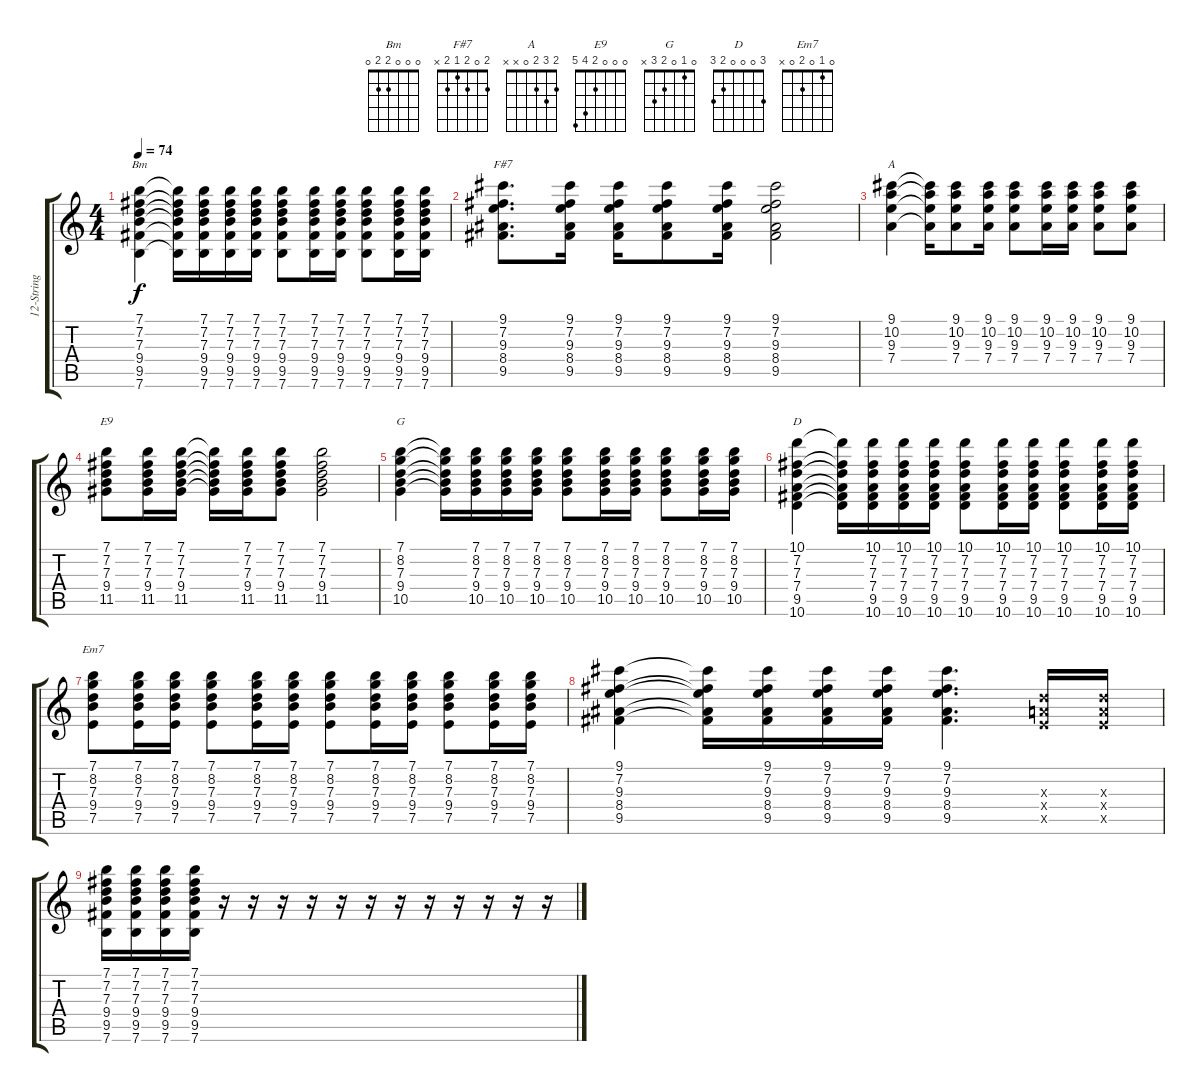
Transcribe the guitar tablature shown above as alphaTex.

\track ("12-String Guitar (Felder, Frey-1)" "12-String ") {instrument electricguitarclean}
\staff {score tabs}
\tuning (E4 B3 G3 D3 A2 E2) {hide}
\chord ("Bm" 0 0 0 2 2 0)
\chord ("F#7" 2 0 2 1 2 x)
\chord ("A" 2 3 2 0 x x)
\chord ("E9" 0 0 0 2 4 5)
\chord ("G" 0 1 0 2 3 x)
\chord ("D" 3 0 0 0 2 3)
\chord ("Em7" 0 1 0 2 0 x)
\ts (4 4)
\tempo 74
\clef g2
\ks c
(7.1 7.2 7.3 9.4 9.5 7.6).4{ch "Bm" dy f} (7.1{t} 7.2{t} 7.3{t} 9.4{t} 9.5{t} 7.6{t}).16 (7.1 7.2 7.3 9.4 9.5 7.6).16 (7.1 7.2 7.3 9.4 9.5 7.6).16 (7.1 7.2 7.3 9.4 9.5 7.6).16 (7.1 7.2 7.3 9.4 9.5 7.6).8 (7.1 7.2 7.3 9.4 9.5 7.6).16 (7.1 7.2 7.3 9.4 9.5 7.6).16 (7.1 7.2 7.3 9.4 9.5 7.6).8 (7.1 7.2 7.3 9.4 9.5 7.6).16 (7.1 7.2 7.3 9.4 9.5 7.6).16 |
(9.1 7.2 9.3 8.4 9.5).8{d ch "F#7"} (9.1 7.2 9.3 8.4 9.5).16 (9.1 7.2 9.3 8.4 9.5).16 (9.1 7.2 9.3 8.4 9.5).8 (9.1 7.2 9.3 8.4 9.5).16 (9.1 7.2 9.3 8.4 9.5).2 |
(9.1 10.2 9.3 7.4).4{ch "A"} (9.1{t} 10.2{t} 9.3{t} 7.4{t}).16 (9.1 10.2 9.3 7.4).8 (9.1 10.2 9.3 7.4).16 (9.1 10.2 9.3 7.4).8 (9.1 10.2 9.3 7.4).16 (9.1 10.2 9.3 7.4).16 (9.1 10.2 9.3 7.4).8 (9.1 10.2 9.3 7.4).8 |
(7.1 7.2 7.3 9.4 11.5).8{ch "E9"} (7.1 7.2 7.3 9.4 11.5).16 (7.1 7.2 7.3 9.4 11.5).16 (7.1{t} 7.2{t} 7.3{t} 9.4{t} 11.5{t}).16 (7.1 7.2 7.3 9.4 11.5).16 (7.1 7.2 7.3 9.4 11.5).8 (7.1 7.2 7.3 9.4 11.5).2 |
(7.1 8.2 7.3 9.4 10.5).4{ch "G"} (7.1{t} 8.2{t} 7.3{t} 9.4{t} 10.5{t}).16 (7.1 8.2 7.3 9.4 10.5).16 (7.1 8.2 7.3 9.4 10.5).16 (7.1 8.2 7.3 9.4 10.5).16 (7.1 8.2 7.3 9.4 10.5).8 (7.1 8.2 7.3 9.4 10.5).16 (7.1 8.2 7.3 9.4 10.5).16 (7.1 8.2 7.3 9.4 10.5).8 (7.1 8.2 7.3 9.4 10.5).16 (7.1 8.2 7.3 9.4 10.5).16 |
(10.1 7.2 7.3 7.4 9.5 10.6).4{ch "D"} (10.1{t} 7.2{t} 7.3{t} 7.4{t} 9.5{t} 10.6{t}).16 (10.1 7.2 7.3 7.4 9.5 10.6).16 (10.1 7.2 7.3 7.4 9.5 10.6).16 (10.1 7.2 7.3 7.4 9.5 10.6).16 (10.1 7.2 7.3 7.4 9.5 10.6).8 (10.1 7.2 7.3 7.4 9.5 10.6).16 (10.1 7.2 7.3 7.4 9.5 10.6).16 (10.1 7.2 7.3 7.4 9.5 10.6).8 (10.1 7.2 7.3 7.4 9.5 10.6).16 (10.1 7.2 7.3 7.4 9.5 10.6).16 |
(7.1 8.2 7.3 9.4 7.5).8{ch "Em7"} (7.1 8.2 7.3 9.4 7.5).16 (7.1 8.2 7.3 9.4 7.5).16 (7.1 8.2 7.3 9.4 7.5).8 (7.1 8.2 7.3 9.4 7.5).16 (7.1 8.2 7.3 9.4 7.5).16 (7.1 8.2 7.3 9.4 7.5).8 (7.1 8.2 7.3 9.4 7.5).16 (7.1 8.2 7.3 9.4 7.5).16 (7.1 8.2 7.3 9.4 7.5).8 (7.1 8.2 7.3 9.4 7.5).16 (7.1 8.2 7.3 9.4 7.5).16 |
(9.1 7.2 9.3 8.4 9.5).4 (9.1{t} 7.2{t} 9.3{t} 8.4{t} 9.5{t}).16 (9.1 7.2 9.3 8.4 9.5).16 (9.1 7.2 9.3 8.4 9.5).16 (9.1 7.2 9.3 8.4 9.5).16 (9.1 7.2 9.3 8.4 9.5).4{d} (7.3{x} 7.4{x} 7.5{x}).16 (7.3{x} 7.4{x} 7.5{x}).16 |
(7.1 7.2 7.3 9.4 9.5 7.6).16 (7.1 7.2 7.3 9.4 9.5 7.6).16 (7.1 7.2 7.3 9.4 9.5 7.6).16 (7.1 7.2 7.3 9.4 9.5 7.6).16 r.16 r.16 r.16 r.16 r.16 r.16 r.16 r.16 r.16 r.16 r.16 r.16
